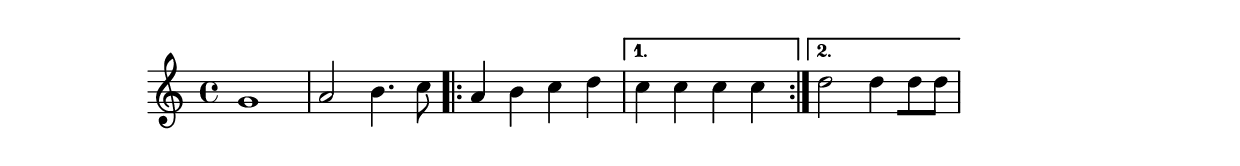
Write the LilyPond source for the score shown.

#(ly:set-option 'old-relative)

\version "1.9.1"

\score { 
  \context Voice \notes\relative c {
    \time 4/4
	g''1 a2 b4. c8
	\repeat "volta" 2 { a4 b c d } \alternative { { c c c c } { d2 d4 [d8 d] } }
	
  }
  \paper { }  
  \midi { }
}
